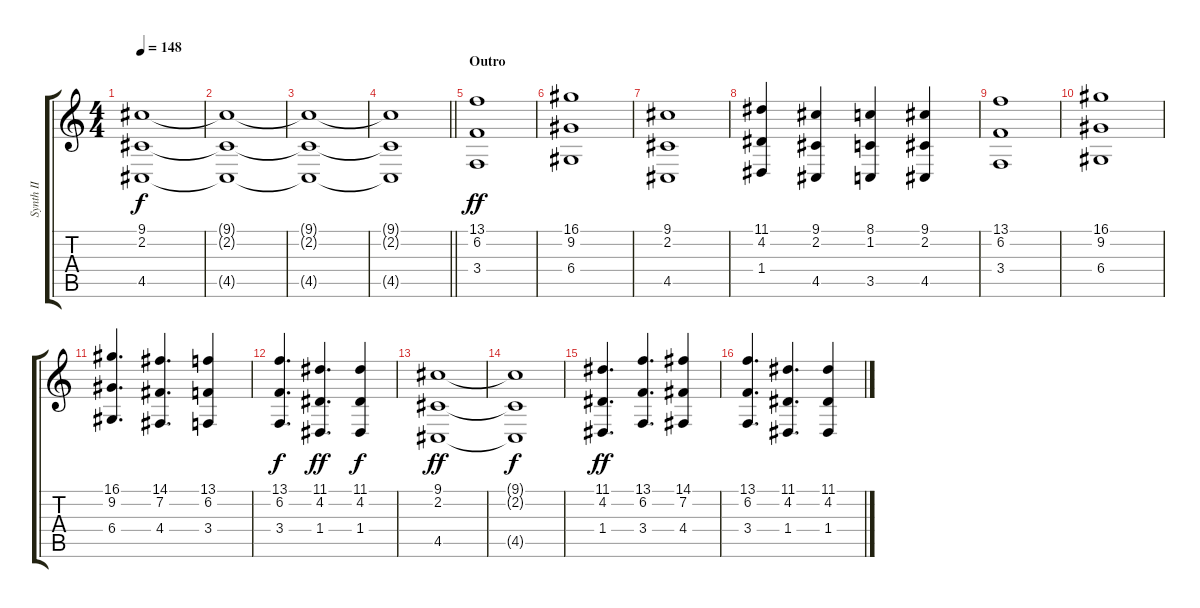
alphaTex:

\track ("Synth II" "Synth II") {instrument stringensemble1}
\staff {score tabs}
\tuning (E4 B3 G3 D3 A2 E2) {hide}
\ts (4 4)
\tempo 148
\clef g2
\ks c
(9.1{t} 2.2{t} 4.5{t}).1{dy f} |
(9.1{t} 2.2{t} 4.5{t}).1 |
(9.1{t} 2.2{t} 4.5{t}).1 |
\barLineRight lightlight
(9.1{t} 2.2{t} 4.5{t}).1 |
\section ("" "Outro")
(13.1 6.2 3.4).1{dy ff} |
(16.1 9.2 6.4).1 |
(9.1 2.2 4.5).1 |
(11.1 4.2 1.4).4 (9.1 2.2 4.5).4 (8.1 1.2 3.5).4 (9.1 2.2 4.5).4 |
(13.1 6.2 3.4).1 |
(16.1 9.2 6.4).1 |
(16.1 9.2 6.4).4{d} (14.1 7.2 4.4).4{d} (13.1 6.2 3.4).4 |
(13.1 6.2 3.4).4{d dy f} (11.1 4.2 1.4).4{d dy ff} (11.1 4.2 1.4).4{dy f} |
(9.1 2.2 4.5).1{dy ff} |
(9.1{t} 2.2{t} 4.5{t}).1{dy f} |
(11.1 4.2 1.4).4{d dy ff} (13.1 6.2 3.4).4{d} (14.1 7.2 4.4).4 |
(13.1 6.2 3.4).4{d} (11.1 4.2 1.4).4{d} (11.1 4.2 1.4).4
